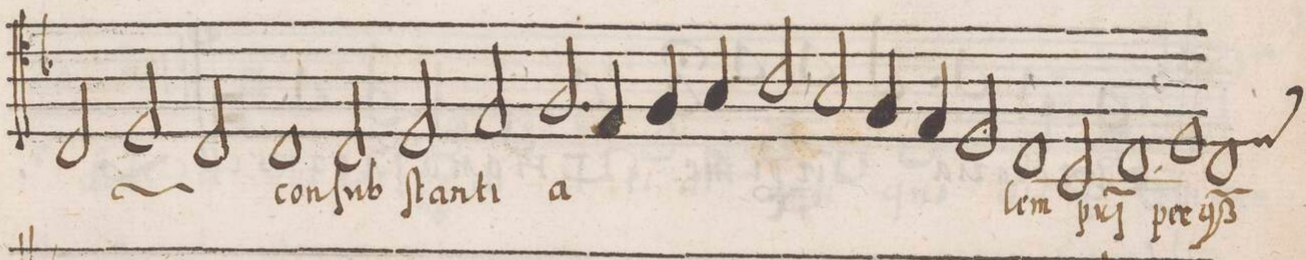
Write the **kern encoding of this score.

**kern	**text
*I"TENOR	*
*clefC4	*
*k[b-]	*
*met()	*
*M2/1	*
2C/	non
2D/	fac-
2C/	-tu(m)
*	*Xij
1C	con-
=52-	=52-
2C/	-ſub-
2D/	-ſtan-
2E/	-ti-
=53-	=53-
2.F/	-a-
4E/	.
4F/	.
4G/	.
2A/	.
=54-	=54-
2G/	.
4F/	.
4E/	.
2D/	.
1C	-lem
=55-	=55-
2BB-/	p(at)-
1C	-ri
=56-	=56-
1D	per
*custos:D	*
1C	q(eum)
=57-	=57-
*-	*-
